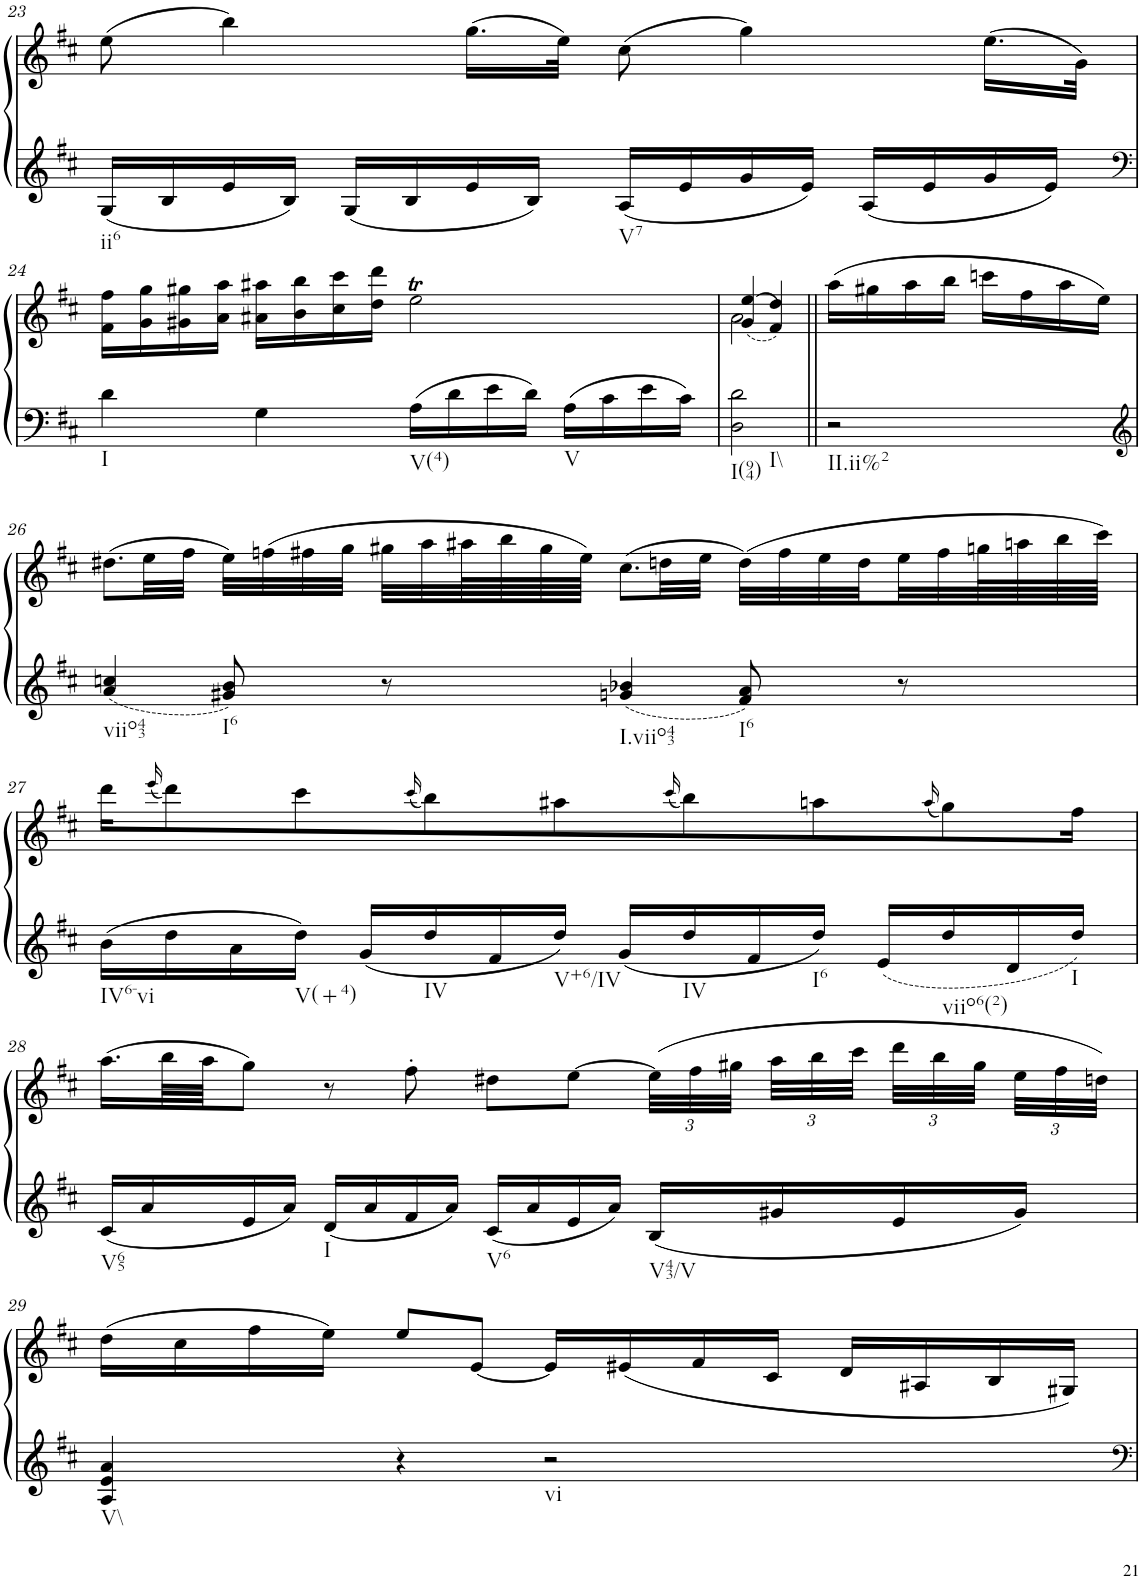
**kern	**kern
*part1	*part1
*staff2	*staff1
*I"unbenannt2	*
!!LO:PB:g=z
*clefG2	*clefG2
*k[f#c#]	*k[f#c#]
*M2/2	*M2/2
*met(c|)	*met(c|)
=23	=23
!LO:TX:b:t=ii6	!
16G/LL	(8ee\
16B/	.
16e/	4bb\)
16B/JJ	.
16G/LL	.
16B/	.
16e/	(16.gg\LL
16B/JJ	.
.	32ee\JJk)
!LO:TX:b:t=V7	!
16A/LL	(8cc#\
16e/	.
16g/	4gg\)
16e/JJ	.
16A/LL	.
16e/	.
16g/	(16.ee\LL
16e/JJ	.
.	32g\JJk)
!!LO:LB:g=z
=24	=24
*clefF4	*
!LO:TX:b:t=I	!
4d\	16f#\ 16ff#\LL
.	16g\ 16gg\
.	16g#X\ 16gg#X\
.	16a\ 16aa\JJ
4G\	16a#X\ 16aa#X\LL
.	16b\ 16bb\
.	16cc#\ 16ccc#\
.	16dd\ 16ddd\JJ
!LO:TX:b:t=V(4)	!
16A\LL	2eeT\
16d\	.
16e\	.
16d\JJ	.
!LO:TX:b:t=V	!
16A\LL	.
16c#\	.
16e\	.
16c#\JJ	.
=25	=25
*	*^
!LO:TX:b:t=I(94)	!	!
!LO:TX:b:t=I\\	!	!
2D\ 2d\	(<(4g/ 4ee/	2a\
.	4f#/ 4dd/))	.
*	*v	*v
=25X3||	=25X3||
!LO:TX:b:t=II.ii%2	!
2r	(16aa\LL
.	16gg#X\
.	16aa\
.	16bb\JJ
.	16cccn\LL
.	16ff#\
.	16aa\
.	16ee\JJ)
!!LO:LB:g=z
=26	=26
*clefG2	*
!LO:TX:b:t=viio43	!
4a/ 4ccn/	(8.dd#X\L
.	32ee\LL
.	32ff#\JJJ
!LO:TX:b:t=I6	!
8g#X/ 8b/	32ee\LLL)
.	(32ffn\
.	32ff#X\
.	32gg\JJJ
8r	32gg#X\LLL
.	32aa\
.	64aa#X\L
.	64bb\
.	64gg#\
.	64ee\JJJJ)
!LO:TX:b:t=I.viio43	!
4gn/ 4b-X/	(8.cc#\L
.	32ddn\LL
.	32ee\JJJ
!LO:TX:b:t=I6	!
8f#/ 8a/	(32dd\LLL)
.	32ff#\
.	32ee\
.	32dd\
8r	32ee\
.	32ff#\
.	64ggn\L
.	64aan\
.	64bb\
.	64ccc#\JJJJ)
!!LO:LB:g=z
=27	=27
!LO:TX:b:t=IV6-vi	!
16b\LL	16ddd\KL
.	(16qeee/
16dd\	8ddd\)
16a\	.
!LO:TX:b:t=V(+4)	!
16dd\JJ	8ccc#\
16g/LL	.
.	(16qccc#/
!LO:TX:b:t=IV	!
16dd/	8bb\)
16f#/	.
!LO:TX:b:t=V+6/IV	!
16dd/JJ	8aa#X\
16g/LL	.
.	(16qccc#/
!LO:TX:b:t=IV	!
16dd/	8bb\)
16f#/	.
!LO:TX:b:t=I6	!
16dd/JJ	8aan\
16e/LL	.
.	(16qaa/
!LO:TX:b:t=viio6(2)	!
16dd/	8gg\)
16d/	.
!LO:TX:b:t=I	!
16dd/JJ	16ff#\Jk
!!LO:LB:g=z
=28	=28
!LO:TX:b:t=V65	!
16c#/LL	(16.aa\LL
16a/	.
.	64bb\LL
.	64aa\JJJ
16e/	8gg\J)
16a/JJ	.
!LO:TX:b:t=I	!
16d/LL	8r
16a/	.
16f#/	8ff#'\
16a/JJ	.
!LO:TX:b:t=V6	!
16c#/LL	8dd#X\L
16a/	.
16e/	[8ee\J
16a/JJ	.
*	*Xbrackettup
!LO:TX:b:t=V43/V	!
16B/LL	(48ee\LLL]
.	48ff#\
.	48gg#X\JJJ
16g#X/	48aa\LLL
.	48bb\
.	48ccc#\JJJ
16e/	48ddd\LLL
.	48bb\
.	48gg#\JJJ
16g#/JJ	48ee\LLL
.	48ff#\
.	48ddn\JJJ)
!!LO:LB:g=z
=29	=29
!LO:TX:b:t=V\\	!
4A/ 4e/ 4a/	(16dd\LL
.	16cc#\
.	16ff#\
.	16ee\JJ)
4r	8ee/L
.	[8e/J
!LO:TX:b:t=vi	!
2r	16e/LL]
.	(16e#X/
.	16f#/
.	16c#/JJ
.	16d/LL
.	16A#X/
.	16B/
.	16G#X/JJ)
=	=
*-	*-
